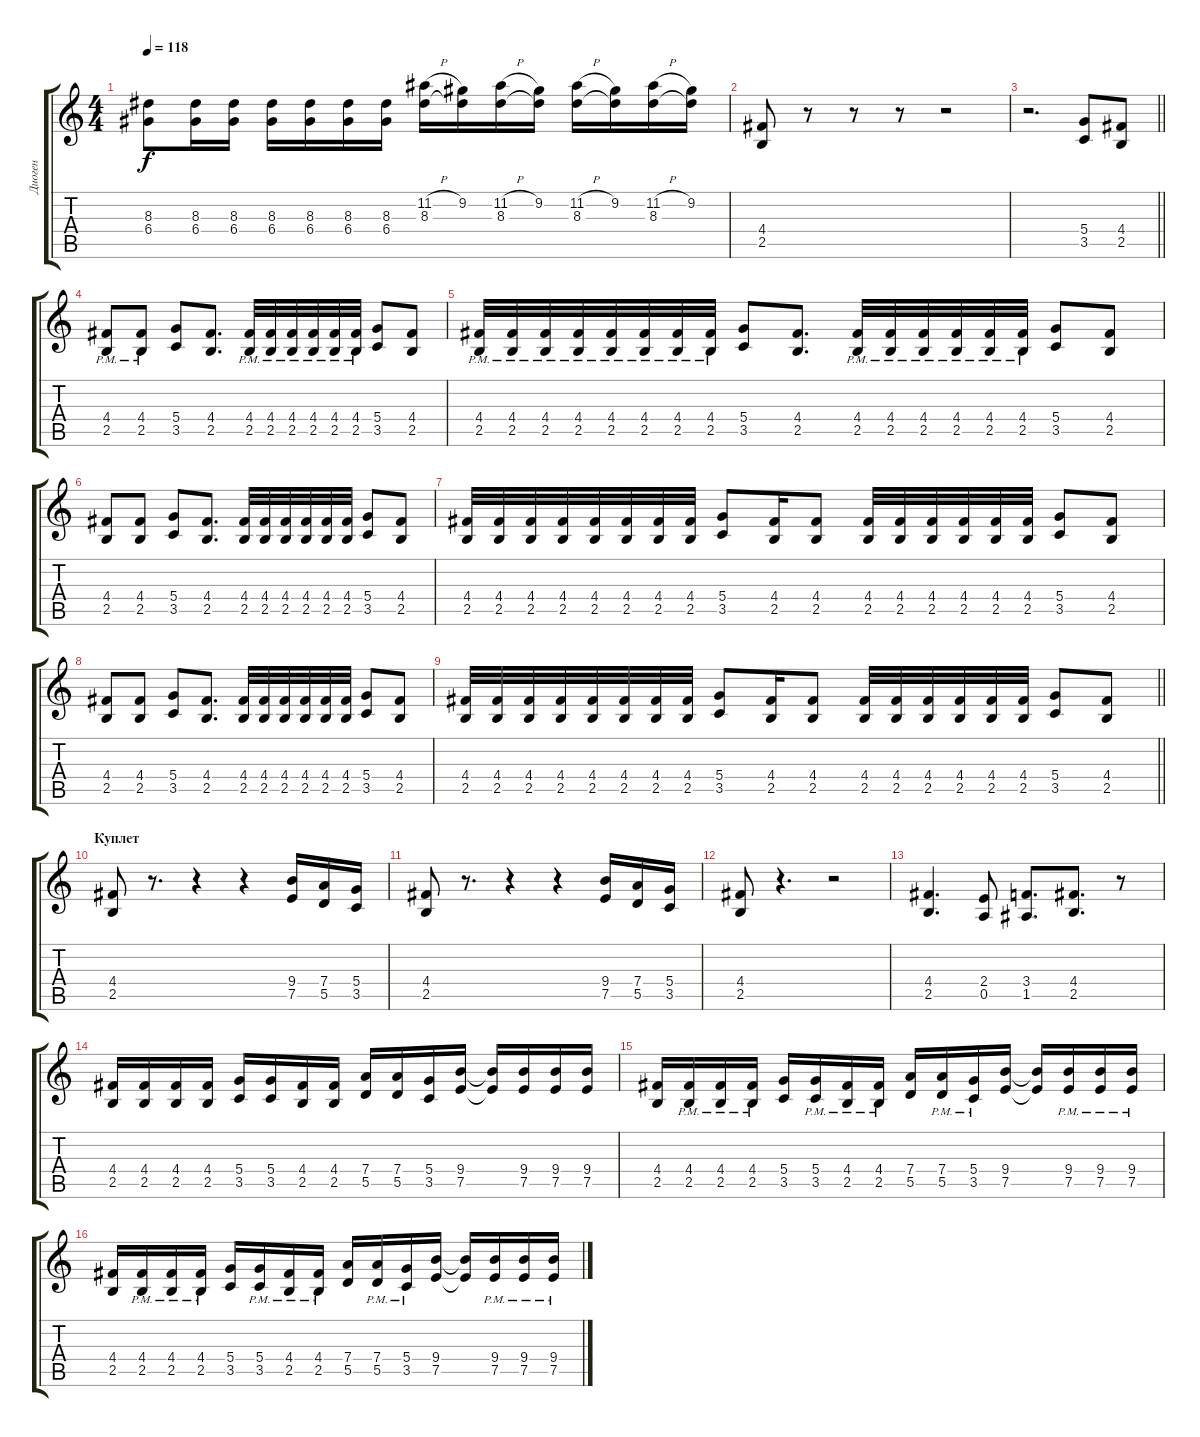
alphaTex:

\track ("Диоген" "Диоген") {instrument overdrivenguitar}
\staff {score tabs}
\tuning (E4 B3 G3 D3 A2 E2) {hide}
\ts (4 4)
\tempo 118
\clef g2
\ks c
(8.3 6.4).8{dy f} (8.3 6.4).16 (8.3 6.4).16 (8.3 6.4).16 (8.3 6.4).16 (8.3 6.4).16 (8.3 6.4).16 (11.2{h} 8.3).16 (9.2 8.3{t}).16 (11.2{h} 8.3).16 (9.2 8.3{t}).16 (11.2{h} 8.3).16 (9.2 8.3{t}).16 (11.2{h} 8.3).16 (9.2 8.3{t}).16 |
(4.4 2.5).8 r.8 r.8 r.8 r.2 |
\barLineRight lightlight
r.2{d} (5.4 3.5).8 (4.4 2.5).8 |
(4.4{pm} 2.5{pm}).8 (4.4{pm} 2.5{pm}).8 (5.4 3.5).8 (4.4 2.5).8{d} (4.4{pm} 2.5{pm}).32 (4.4{pm} 2.5{pm}).32 (4.4{pm} 2.5{pm}).32 (4.4{pm} 2.5{pm}).32 (4.4{pm} 2.5{pm}).32 (4.4{pm} 2.5{pm}).32 (5.4 3.5).8 (4.4 2.5).8 |
(4.4{pm} 2.5{pm}).32 (4.4{pm} 2.5{pm}).32 (4.4{pm} 2.5{pm}).32 (4.4{pm} 2.5{pm}).32 (4.4{pm} 2.5{pm}).32 (4.4{pm} 2.5{pm}).32 (4.4{pm} 2.5{pm}).32 (4.4{pm} 2.5{pm}).32 (5.4 3.5).8 (4.4 2.5).8{d} (4.4{pm} 2.5{pm}).32 (4.4{pm} 2.5{pm}).32 (4.4{pm} 2.5{pm}).32 (4.4{pm} 2.5{pm}).32 (4.4{pm} 2.5{pm}).32 (4.4{pm} 2.5{pm}).32 (5.4 3.5).8 (4.4 2.5).8 |
(4.4 2.5).8 (4.4 2.5).8 (5.4 3.5).8 (4.4 2.5).8{d} (4.4 2.5).32 (4.4 2.5).32 (4.4 2.5).32 (4.4 2.5).32 (4.4 2.5).32 (4.4 2.5).32 (5.4 3.5).8 (4.4 2.5).8 |
(4.4 2.5).32 (4.4 2.5).32 (4.4 2.5).32 (4.4 2.5).32 (4.4 2.5).32 (4.4 2.5).32 (4.4 2.5).32 (4.4 2.5).32 (5.4 3.5).8 (4.4 2.5).16 (4.4 2.5).8 (4.4 2.5).32 (4.4 2.5).32 (4.4 2.5).32 (4.4 2.5).32 (4.4 2.5).32 (4.4 2.5).32 (5.4 3.5).8 (4.4 2.5).8 |
(4.4 2.5).8 (4.4 2.5).8 (5.4 3.5).8 (4.4 2.5).8{d} (4.4 2.5).32 (4.4 2.5).32 (4.4 2.5).32 (4.4 2.5).32 (4.4 2.5).32 (4.4 2.5).32 (5.4 3.5).8 (4.4 2.5).8 |
\barLineRight lightlight
(4.4 2.5).32 (4.4 2.5).32 (4.4 2.5).32 (4.4 2.5).32 (4.4 2.5).32 (4.4 2.5).32 (4.4 2.5).32 (4.4 2.5).32 (5.4 3.5).8 (4.4 2.5).16 (4.4 2.5).8 (4.4 2.5).32 (4.4 2.5).32 (4.4 2.5).32 (4.4 2.5).32 (4.4 2.5).32 (4.4 2.5).32 (5.4 3.5).8 (4.4 2.5).8 |
\section ("" "Куплет")
(4.4 2.5).8 r.8{d} r.4 r.4 (9.4 7.5).16 (7.4 5.5).16 (5.4 3.5).16 |
(4.4 2.5).8 r.8{d} r.4 r.4 (9.4 7.5).16 (7.4 5.5).16 (5.4 3.5).16 |
(4.4 2.5).8 r.4{d} r.2 |
(4.4 2.5).4{d} (2.4 0.5).8 (3.4 1.5).8{d} (4.4 2.5).8{d} r.8 |
(4.4 2.5).16 (4.4 2.5).16 (4.4 2.5).16 (4.4 2.5).16 (5.4 3.5).16 (5.4 3.5).16 (4.4 2.5).16 (4.4 2.5).16 (7.4 5.5).16 (7.4 5.5).16 (5.4 3.5).16 (9.4 7.5).16 (9.4{t} 7.5{t}).16 (9.4 7.5).16 (9.4 7.5).16 (9.4 7.5).16 |
(4.4 2.5).16 (4.4{pm} 2.5{pm}).16 (4.4{pm} 2.5{pm}).16 (4.4{pm} 2.5{pm}).16 (5.4 3.5).16 (5.4{pm} 3.5{pm}).16 (4.4{pm} 2.5{pm}).16 (4.4{pm} 2.5{pm}).16 (7.4 5.5).16 (7.4{pm} 5.5{pm}).16 (5.4{pm} 3.5{pm}).16 (9.4 7.5).16 (9.4{t} 7.5{t}).16 (9.4{pm} 7.5{pm}).16 (9.4{pm} 7.5{pm}).16 (9.4{pm} 7.5{pm}).16 |
(4.4 2.5).16 (4.4{pm} 2.5{pm}).16 (4.4{pm} 2.5{pm}).16 (4.4{pm} 2.5{pm}).16 (5.4 3.5).16 (5.4{pm} 3.5{pm}).16 (4.4{pm} 2.5{pm}).16 (4.4{pm} 2.5{pm}).16 (7.4 5.5).16 (7.4{pm} 5.5{pm}).16 (5.4{pm} 3.5{pm}).16 (9.4 7.5).16 (9.4{t} 7.5{t}).16 (9.4{pm} 7.5{pm}).16 (9.4{pm} 7.5{pm}).16 (9.4{pm} 7.5{pm}).16
